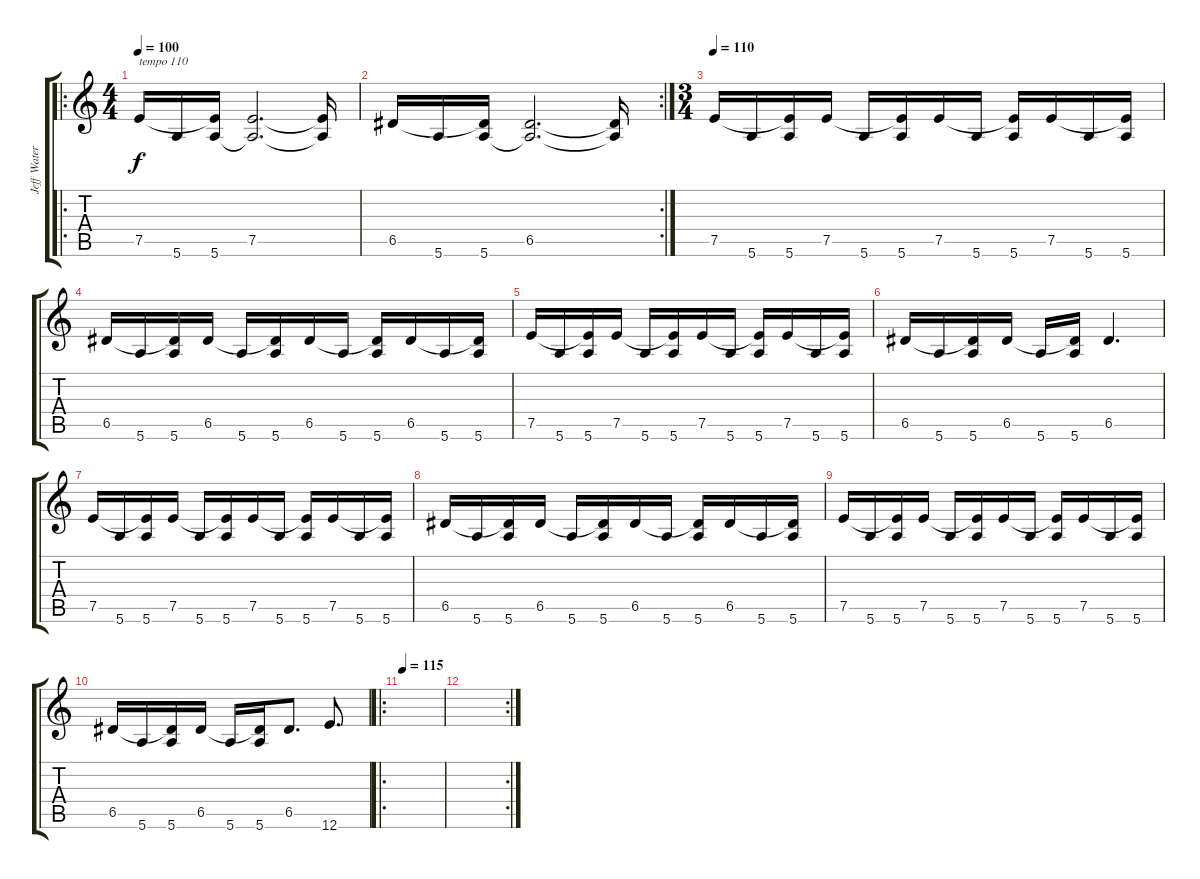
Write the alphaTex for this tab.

\track ("Jeff Waters ( acoustic )" "Jeff Water") {instrument acousticguitarsteel}
\staff {score tabs}
\tuning (E4 B3 G3 D3 A2 E2) {hide}
\ro
\ts (4 4)
\tempo 100
\tempo 110
\tempo 100
\clef g2
\ks c
7.5.16{txt "tempo 110" dy f instrument acousticguitarsteel} 5.6.16 (7.5{t} 5.6).16 (7.5 5.6{t}).2{d} (7.5{t} 5.6{t}).16 |
\rc 2
6.5.16 5.6.16 (6.5{t} 5.6).16 (6.5 5.6{t}).2{d} (6.5{t} 5.6{t}).16 |
\ts (3 4)
\tempo 110
7.5.16 5.6.16 (7.5{t} 5.6).16 7.5.16 5.6.16 (7.5{t} 5.6).16 7.5.16 5.6.16 (7.5{t} 5.6).16 7.5.16 5.6.16 (7.5{t} 5.6).16 |
6.5.16 5.6.16 (6.5{t} 5.6).16 6.5.16 5.6.16 (6.5{t} 5.6).16 6.5.16 5.6.16 (6.5{t} 5.6).16 6.5.16 5.6.16 (6.5{t} 5.6).16 |
7.5.16 5.6.16 (7.5{t} 5.6).16 7.5.16 5.6.16 (7.5{t} 5.6).16 7.5.16 5.6.16 (7.5{t} 5.6).16 7.5.16 5.6.16 (7.5{t} 5.6).16 |
6.5.16 5.6.16 (6.5{t} 5.6).16 6.5.16 5.6.16 (6.5{t} 5.6).16 6.5.4{d} |
7.5.16 5.6.16 (7.5{t} 5.6).16 7.5.16 5.6.16 (7.5{t} 5.6).16 7.5.16 5.6.16 (7.5{t} 5.6).16 7.5.16 5.6.16 (7.5{t} 5.6).16 |
6.5.16 5.6.16 (6.5{t} 5.6).16 6.5.16 5.6.16 (6.5{t} 5.6).16 6.5.16 5.6.16 (6.5{t} 5.6).16 6.5.16 5.6.16 (6.5{t} 5.6).16 |
7.5.16 5.6.16 (7.5{t} 5.6).16 7.5.16 5.6.16 (7.5{t} 5.6).16 7.5.16 5.6.16 (7.5{t} 5.6).16 7.5.16 5.6.16 (7.5{t} 5.6).16 |
6.5.16 5.6.16 (6.5{t} 5.6).16 6.5.16 5.6.16 (6.5{t} 5.6).16 6.5.8{d} 12.6.8{d} |
\ro
\tempo 115
|
\rc 2
